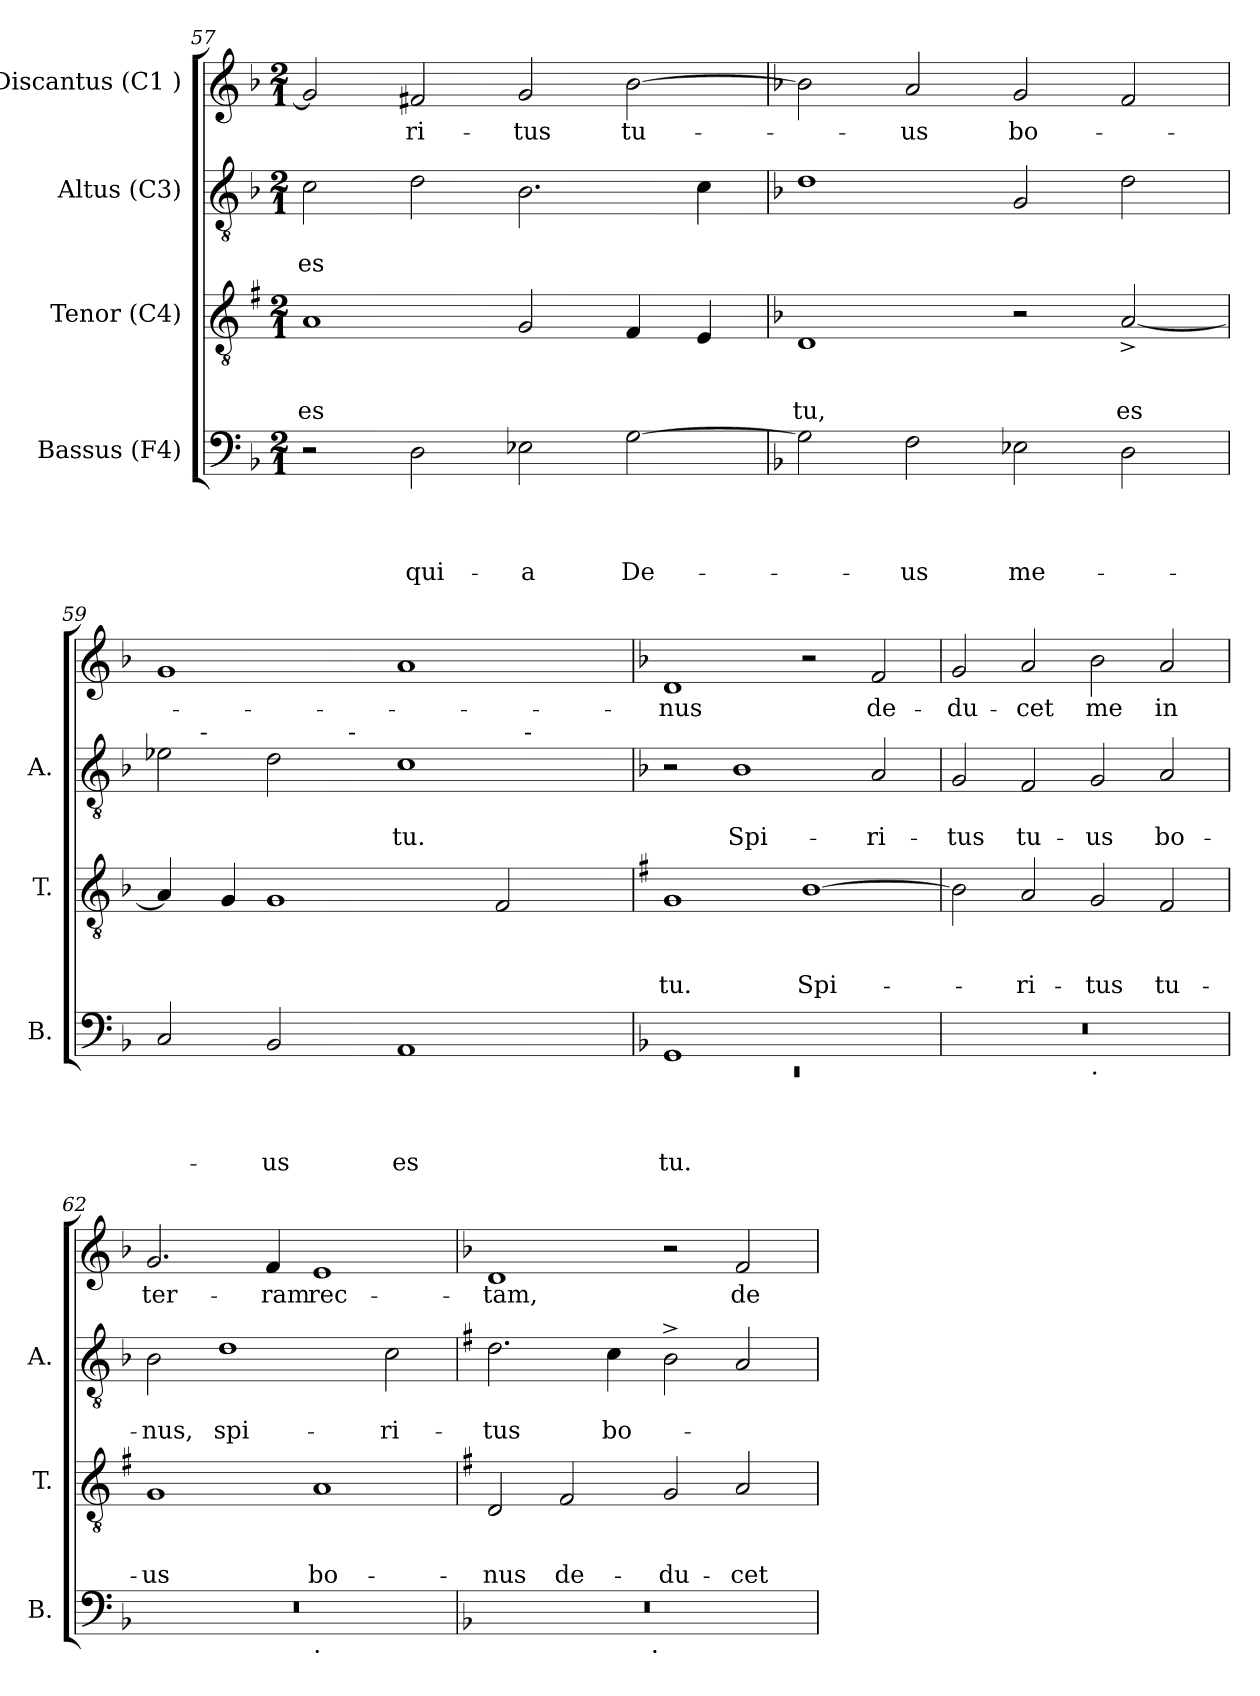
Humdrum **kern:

**kern	**text	**text	**text	**text	**kern	**text	**text	**text	**kern	**text	**text	**kern	**text
*part4	*part4	*part4	*part4	*part4	*part3	*part3	*part3	*part3	*part2	*part2	*part2	*part1	*part1
*staff4	*staff4	*staff4	*staff4	*staff4	*staff3	*staff3	*staff3	*staff3	*staff2	*staff2	*staff2	*staff1	*staff1
*I"Bassus (F4)	*	*	*	*	*I"Tenor (C4)	*	*	*	*I"Altus (C3)	*	*	*I"Discantus (C1 )	*
*I'B.	*	*	*	*	*I'T.	*	*	*	*I'A.	*	*	*	*
*clefF4	*	*	*	*	*clefGv2	*	*	*	*clefGv2	*	*	*clefG2	*
*k[b-]	*	*	*	*	*k[f#]	*	*	*	*k[b-]	*	*	*k[b-]	*
*F:	*	*	*	*	*G:	*	*	*	*F:	*	*	*F:	*
*M2/1	*	*	*	*	*M2/1	*	*	*	*M2/1	*	*	*M2/1	*
=57	=57	=57	=57	=57	=57	=57	=57	=57	=57	=57	=57	=57	=57
!	!	!	!	!	!	!	!	!LO:LY:b	!	!	!LO:LY:b	!	!
2r	.	.	.	.	1A	.	.	es	2c\	.	es	2g/]	.
!	!	!	!	!LO:LY:b	!	!	!	!	!	!	!	!	!LO:LY:b
2D\	.	.	.	qui-	.	.	.	.	2d\	.	.	2f#/	-ri-
!	!	!	!	!LO:LY:b	!	!	!	!	!	!	!	!	!LO:LY:b
2E-X\	.	.	.	-a	2G/	.	.	.	2.B-\	.	.	2g/	-tus
!	!	!	!	!LO:LY:b	!	!	!	!	!	!	!	!	!LO:LY:b
[>2G\	.	.	.	De-	4F#/	.	.	.	.	.	.	[>2b-\	tu-
.	.	.	.	.	4E/	.	.	.	4c\	.	.	.	.
=58	=58	=58	=58	=58	=58	=58	=58	=58	=58	=58	=58	=58	=58
*	*	*	*	*	*k[b-]	*	*	*	*	*	*	*	*
*	*	*	*	*	*F:	*	*	*	*	*	*	*	*
!	!	!	!	!	!	!	!	!LO:LY:b	!	!	!	!	!
2G\]	.	.	.	.	1D	.	.	tu,	1d	.	.	2b-\]	.
!	!	!	!	!LO:LY:b	!	!	!	!	!	!	!	!	!LO:LY:b
2F\	.	.	.	-us	.	.	.	.	.	.	.	2a/	-us
!	!	!	!	!LO:LY:b	!	!	!	!	!	!	!	!	!LO:LY:b
2E-\	.	.	.	me-	2r	.	.	.	2G/	.	.	2g/	bo-
!	!	!	!	!	!	!	!	!LO:LY:b	!	!	!	!	!
2D\	.	.	.	.	[>2A^</	.	.	es	2d\	.	.	2f/	.
!!LO:PB:g=z
=59	=59	=59	=59	=59	=59	=59	=59	=59	=59	=59	=59	=59	=59
*	*	*	*	*	*	*	*	*	*^	*	*	*	*
*	*	*	*	*	*	*	*	*	*	*^	*	*	*	*
*	*	*	*	*	*	*	*	*	*	*	*^	*	*	*	*
2C/	.	.	.	.	4A/]	.	.	.	2e-\	6ryy	3%2ryy	3%2ryy	.	.	1g	.
.	.	.	.	.	.	.	.	.	.	96ryy	.	.	.	.	.	.
!	!	!	!	!	!	!	!	!	!	!LO:TX:a:t=-	!	!	!	!	!	!
.	.	.	.	.	.	.	.	.	.	3%2ryy	.	.	.	.	.	.
.	.	.	.	.	4G/	.	.	.	.	.	.	.	.	.	.	.
!	!	!	!	!LO:LY:b	!	!	!	!	!	!	!	!	!	!	!	!
2BB-/	.	.	.	-us	1G	.	.	.	2d\	.	.	.	.	.	.	.
.	.	.	.	.	.	.	.	.	.	.	12ryy	3%2ryy	.	.	.	.
.	.	.	.	.	.	.	.	.	.	.	24ryy	.	.	.	.	.
.	.	.	.	.	.	.	.	.	.	.	96ryy	.	.	.	.	.
!	!	!	!	!	!	!	!	!	!	!	!LO:TX:a:t=-	!	!	!	!	!
.	.	.	.	.	.	.	.	.	.	.	3%2ryy	.	.	.	.	.
.	.	.	.	.	.	.	.	.	.	3%2ryy	.	.	.	.	.	.
!	!	!	!	!LO:LY:b	!	!	!	!	!	!	!	!	!	!LO:LY:b	!	!
1AA	.	.	.	es	.	.	.	.	1c	.	.	.	.	tu.	1a	.
.	.	.	.	.	.	.	.	.	.	.	.	6.ryy	.	.	.	.
.	.	.	.	.	.	.	.	.	.	.	3ryy	.	.	.	.	.
.	.	.	.	.	2F/	.	.	.	.	.	.	.	.	.	.	.
.	.	.	.	.	.	.	.	.	.	3ryy	.	.	.	.	.	.
!	!	!	!	!	!	!	!	!	!	!	!	!LO:TX:a:t=-	!	!	!	!
.	.	.	.	.	.	.	.	.	.	.	.	3ryy	.	.	.	.
.	.	.	.	.	.	.	.	.	.	.	6ryy	.	.	.	.	.
.	.	.	.	.	.	.	.	.	.	12...ryy	.	.	.	.	.	.
.	.	.	.	.	.	.	.	.	.	.	.	12ryy	.	.	.	.
.	.	.	.	.	.	.	.	.	.	.	48.ryy	.	.	.	.	.
*	*	*	*	*	*	*	*	*	*v	*v	*v	*v	*	*	*	*
=60	=60	=60	=60	=60	=60	=60	=60	=60	=60	=60	=60	=60	=60
*	*	*	*	*	*k[f#]	*	*	*	*	*	*	*	*
*	*	*	*	*	*G:	*	*	*	*	*	*	*	*
*^	*	*	*	*	*	*	*	*	*^	*	*	*	*
*	*	*	*	*	*	*	*	*	*	*	*^	*	*	*	*
*	*	*	*	*	*	*	*	*	*	*	*	*^	*	*	*	*
!	!LO:N:vis=1	!	!	!	!LO:LY:b	!	!	!	!LO:LY:b	!	!	!	!	!	!	!	!LO:LY:b
*	*	*	*	*	*	*	*	*	*	*v	*v	*v	*v	*	*	*	*
1GG	0rEE	.	.	.	tu.	1G	.	.	tu.	2r	.	.	1d	-nus
!	!	!	!	!	!	!	!	!	!	!	!	!LO:LY:b	!	!
.	.	.	.	.	.	.	.	.	.	1B-	.	Spi-	.	.
!	!	!	!	!	!	!	!	!	!LO:LY:b	!	!	!	!	!
1ryy	.	.	.	.	.	[>1B	.	.	Spi-	.	.	.	2r	.
!	!	!	!	!	!	!	!	!	!	!	!	!LO:LY:b	!	!LO:LY:b
.	.	.	.	.	.	.	.	.	.	2A/	.	-ri-	2f/	de-
=61	=61	=61	=61	=61	=61	=61	=61	=61	=61	=61	=61	=61	=61	=61
!	!	!	!	!	!	!	!	!	!	!	!	!LO:LY:b	!	!LO:LY:b
0r	1ryy	.	.	.	.	2B\]	.	.	.	2G/	.	-tus	2g/	-du-
!	!	!	!	!	!	!	!	!	!LO:LY:b	!	!	!LO:LY:b	!	!LO:LY:b
.	.	.	.	.	.	2A/	.	.	-ri-	2F/	.	tu-	2a/	-cet
!	!LO:TX:b:t=.	!	!	!	!	!	!	!	!	!	!	!	!	!
!	!	!	!	!	!	!	!	!	!LO:LY:b	!	!	!LO:LY:b	!	!LO:LY:b
.	1ryy	.	.	.	.	2G/	.	.	-tus	2G/	.	-us	2b-\	me
!	!	!	!	!	!	!	!	!	!LO:LY:b	!	!	!LO:LY:b	!	!LO:LY:b
.	.	.	.	.	.	2F#/	.	.	tu-	2A/	.	bo-	2a/	in
=62	=62	=62	=62	=62	=62	=62	=62	=62	=62	=62	=62	=62	=62	=62
!	!	!	!	!	!	!	!	!	!LO:LY:b	!	!	!LO:LY:b	!	!LO:LY:b
0r	1ryy	.	.	.	.	1G	.	.	-us	2B-\	.	-nus,	2.g/	ter-
!	!	!	!	!	!	!	!	!	!	!	!	!LO:LY:b	!	!
.	.	.	.	.	.	.	.	.	.	1d	.	spi-	.	.
!	!	!	!	!	!	!	!	!	!	!	!	!	!	!LO:LY:b
.	.	.	.	.	.	.	.	.	.	.	.	.	4f/	-ram
!	!LO:TX:b:t=.	!	!	!	!	!	!	!	!	!	!	!	!	!
!	!	!	!	!	!	!	!	!	!LO:LY:b	!	!	!	!	!LO:LY:b
.	1ryy	.	.	.	.	1A	.	.	bo-	.	.	.	1e	rec-
!	!	!	!	!	!	!	!	!	!	!	!	!LO:LY:b	!	!
.	.	.	.	.	.	.	.	.	.	2c\	.	-ri-	.	.
=63	=63	=63	=63	=63	=63	=63	=63	=63	=63	=63	=63	=63	=63	=63
*	*	*	*	*	*	*	*	*	*	*k[f#]	*	*	*	*
*	*	*	*	*	*	*	*	*	*	*G:	*	*	*	*
!	!	!	!	!	!	!	!	!	!LO:LY:b	!	!	!LO:LY:b	!	!LO:LY:b
0r	2ryy	.	.	.	.	2D/	.	.	-nus	2.d\	.	-tus	1d	-tam,
!	!	!	!	!	!	!	!	!	!LO:LY:b	!	!	!	!	!
.	4...ryy	.	.	.	.	2F#/	.	.	de-	.	.	.	.	.
!	!	!	!	!	!	!	!	!	!	!	!	!LO:LY:b	!	!
.	.	.	.	.	.	.	.	.	.	4c\	.	bo-	.	.
!	!LO:TX:b:t=.	!	!	!	!	!	!	!	!	!	!	!	!	!
.	1ryy	.	.	.	.	.	.	.	.	.	.	.	.	.
!	!	!	!	!	!	!	!	!	!LO:LY:b	!	!	!	!	!
.	.	.	.	.	.	2G/	.	.	-du-	2B^>\	.	.	2r	.
!	!	!	!	!	!	!	!	!	!LO:LY:b	!	!	!	!	!LO:LY:b
.	.	.	.	.	.	2A/	.	.	-cet	2A/	.	.	2f/	de-
.	32ryy	.	.	.	.	.	.	.	.	.	.	.	.	.
*v	*v	*	*	*	*	*	*	*	*	*	*	*	*	*
=	=	=	=	=	=	=	=	=	=	=	=	=	=
*-	*-	*-	*-	*-	*-	*-	*-	*-	*-	*-	*-	*-	*-
